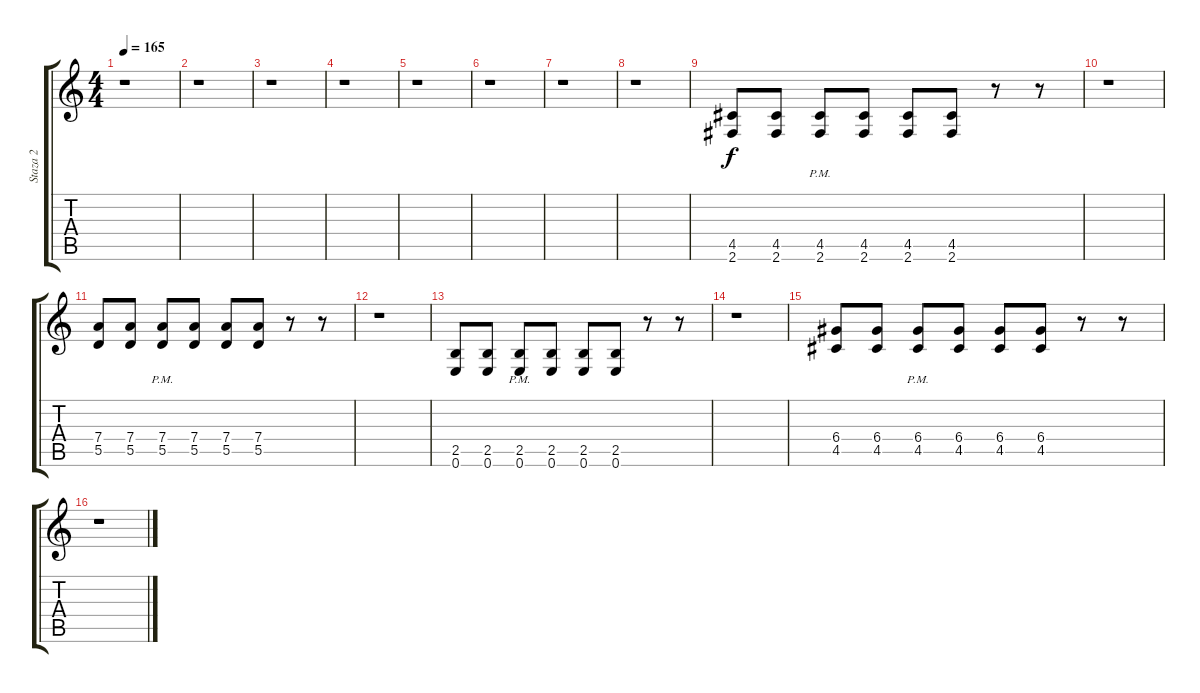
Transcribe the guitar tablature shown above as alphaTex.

\track ("Staza 2" "Staza 2") {instrument overdrivenguitar}
\staff {score tabs}
\tuning (E4 B3 G3 D3 A2 E2) {hide}
\ts (4 4)
\tempo 165
\clef g2
\ks c
r.1{dy f} |
r.1 |
r.1 |
r.1 |
r.1 |
r.1 |
r.1 |
r.1 |
(4.5 2.6).8{instrument distortionguitar} (4.5 2.6).8 (4.5{pm} 2.6{pm}).8 (4.5 2.6).8 (4.5 2.6).8 (4.5 2.6).8 r.8 r.8 |
r.1 |
(7.4 5.5).8 (7.4 5.5).8 (7.4{pm} 5.5{pm}).8 (7.4 5.5).8 (7.4 5.5).8 (7.4 5.5).8 r.8 r.8 |
r.1 |
(2.5 0.6).8 (2.5 0.6).8 (2.5{pm} 0.6{pm}).8 (2.5 0.6).8 (2.5 0.6).8 (2.5 0.6).8 r.8 r.8 |
r.1 |
(6.4 4.5).8 (6.4 4.5).8 (6.4{pm} 4.5{pm}).8 (6.4 4.5).8 (6.4 4.5).8 (6.4 4.5).8 r.8 r.8 |
r.1
